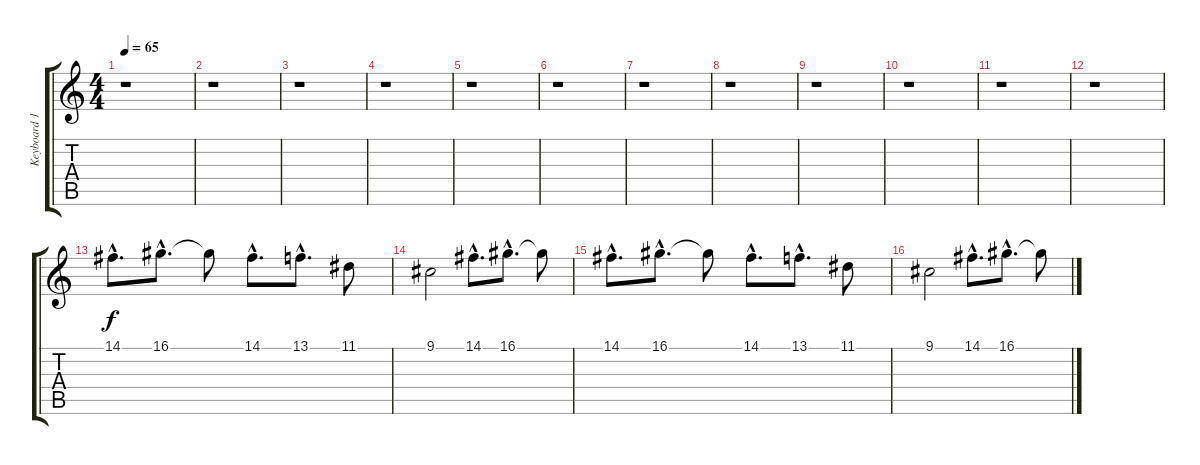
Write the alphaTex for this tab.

\track ("Keyboard 1" "Keyboard 1") {instrument glockenspiel}
\staff {score tabs}
\tuning (E4 B3 G3 D3 A2 E2) {hide}
\ts (4 4)
\tempo 65
\clef g2
\ks c
r.1{dy f instrument glockenspiel} |
r.1 |
r.1 |
r.1 |
r.1 |
r.1 |
r.1 |
r.1 |
r.1 |
r.1 |
\section ("" "")
r.1 |
r.1 |
\section ("" "")
14.1{hac}.8{d} 16.1{hac}.8{d} 16.1{t}.8 14.1{hac}.8{d} 13.1{hac}.8{d} 11.1.8 |
9.1.2 14.1{hac}.8{d} 16.1{hac}.8{d} 16.1{t}.8 |
14.1{hac}.8{d} 16.1{hac}.8{d} 16.1{t}.8 14.1{hac}.8{d} 13.1{hac}.8{d} 11.1.8 |
9.1.2 14.1{hac}.8{d} 16.1{hac}.8{d} 16.1{t}.8
